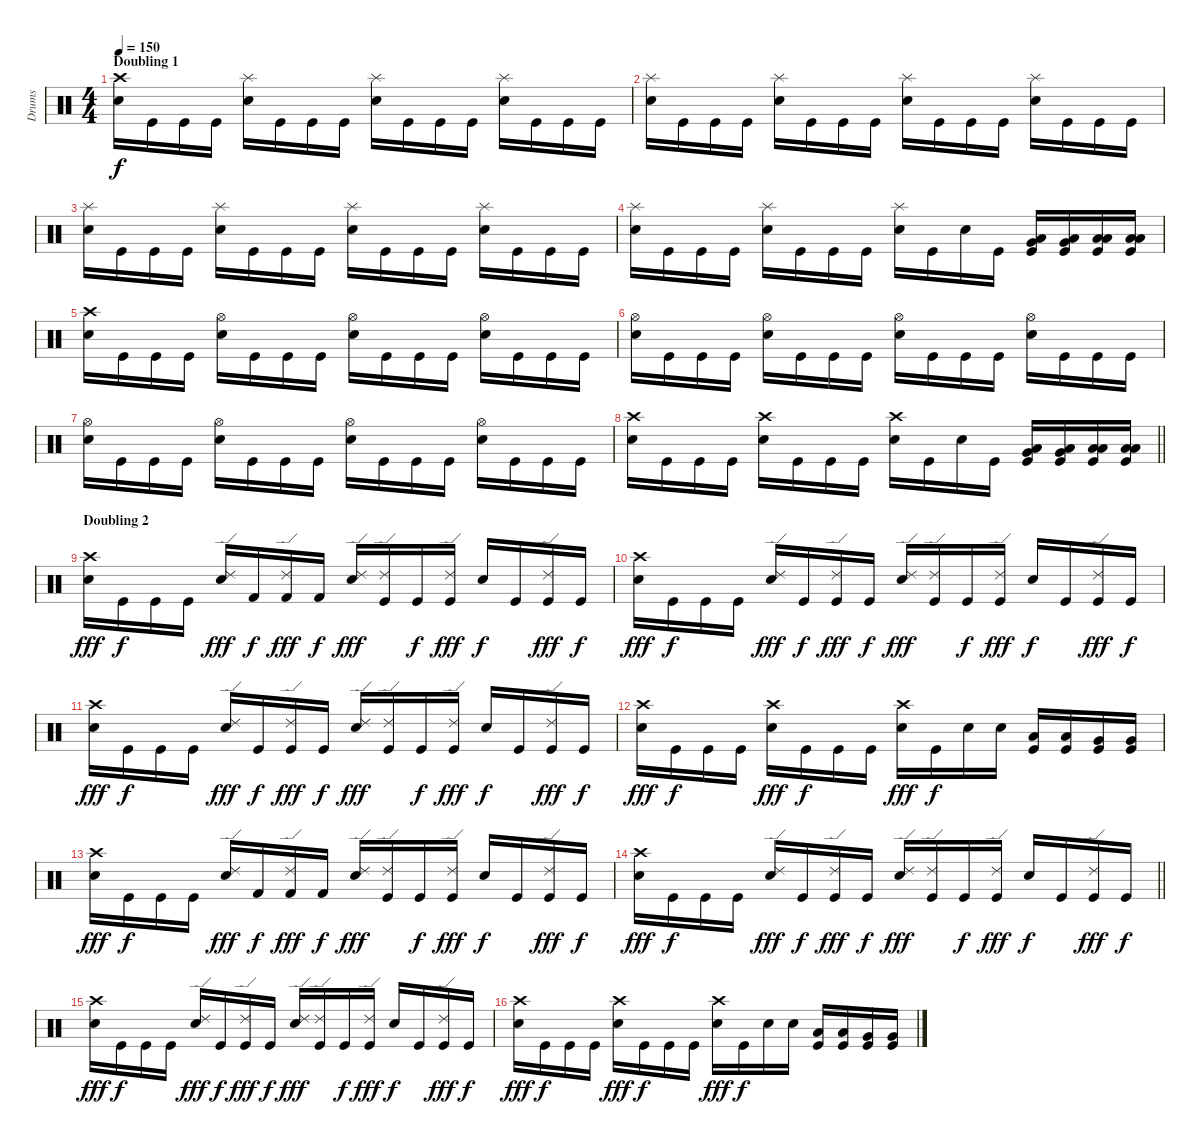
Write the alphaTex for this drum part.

\track ("Drums" "Drums") {instrument percussion}
\staff {score}
\articulation defaults
\ts (4 4)
\section ("" "Doubling 1")
\tempo 150
\clef neutral
\ks c
("Crash high (hit)" "Snare (hit) 2").16{dy f} "Kick (hit)".16 "Kick (hit)".16 "Kick (hit)".16 ("Splash (hit)" "Snare (hit) 2").16 "Kick (hit)".16 "Kick (hit)".16 "Kick (hit)".16 ("Splash (hit)" "Snare (hit) 2").16 "Kick (hit)".16 "Kick (hit)".16 "Kick (hit)".16 ("Splash (hit)" "Snare (hit) 2").16 "Kick (hit)".16 "Kick (hit)".16 "Kick (hit)".16 |
("Splash (hit)" "Snare (hit) 2").16 "Kick (hit)".16 "Kick (hit)".16 "Kick (hit)".16 ("Splash (hit)" "Snare (hit) 2").16 "Kick (hit)".16 "Kick (hit)".16 "Kick (hit)".16 ("Splash (hit)" "Snare (hit) 2").16 "Kick (hit)".16 "Kick (hit)".16 "Kick (hit)".16 ("Splash (hit)" "Snare (hit) 2").16 "Kick (hit)".16 "Kick (hit)".16 "Kick (hit)".16 |
("Splash (hit)" "Snare (hit) 2").16 "Kick (hit)".16 "Kick (hit)".16 "Kick (hit)".16 ("Splash (hit)" "Snare (hit) 2").16 "Kick (hit)".16 "Kick (hit)".16 "Kick (hit)".16 ("Splash (hit)" "Snare (hit) 2").16 "Kick (hit)".16 "Kick (hit)".16 "Kick (hit)".16 ("Splash (hit)" "Snare (hit) 2").16 "Kick (hit)".16 "Kick (hit)".16 "Kick (hit)".16 |
("Splash (hit)" "Snare (hit) 2").16 "Kick (hit)".16 "Kick (hit)".16 "Kick (hit)".16 ("Splash (hit)" "Snare (hit) 2").16 "Kick (hit)".16 "Kick (hit)".16 "Kick (hit)".16 ("Splash (hit)" "Snare (hit) 2").16 "Kick (hit)".16 "Snare (hit) 2".16 "Kick (hit)".16 ("Very Low Tom (hit)" "Low Tom (hit)" "Kick (hit)").16 ("Very Low Tom (hit)" "Low Tom (hit)" "Kick (hit)").16 ("Low Floor Tom (hit)" "Low Tom (hit)" "Kick (hit)").16 ("Low Floor Tom (hit)" "Low Tom (hit)" "Kick (hit)").16 |
("Crash high (hit)" "Snare (hit) 2").16 "Kick (hit)".16 "Kick (hit)".16 "Kick (hit)".16 ("Hi-Hat (open)" "Snare (hit) 2").16 "Kick (hit)".16 "Kick (hit)".16 "Kick (hit)".16 ("Hi-Hat (open)" "Snare (hit) 2").16 "Kick (hit)".16 "Kick (hit)".16 "Kick (hit)".16 ("Hi-Hat (open)" "Snare (hit) 2").16 "Kick (hit)".16 "Kick (hit)".16 "Kick (hit)".16 |
("Hi-Hat (open)" "Snare (hit) 2").16 "Kick (hit)".16 "Kick (hit)".16 "Kick (hit)".16 ("Hi-Hat (open)" "Snare (hit) 2").16 "Kick (hit)".16 "Kick (hit)".16 "Kick (hit)".16 ("Hi-Hat (open)" "Snare (hit) 2").16 "Kick (hit)".16 "Kick (hit)".16 "Kick (hit)".16 ("Hi-Hat (open)" "Snare (hit) 2").16 "Kick (hit)".16 "Kick (hit)".16 "Kick (hit)".16 |
("Hi-Hat (open)" "Snare (hit) 2").16 "Kick (hit)".16 "Kick (hit)".16 "Kick (hit)".16 ("Hi-Hat (open)" "Snare (hit) 2").16 "Kick (hit)".16 "Kick (hit)".16 "Kick (hit)".16 ("Hi-Hat (open)" "Snare (hit) 2").16 "Kick (hit)".16 "Kick (hit)".16 "Kick (hit)".16 ("Hi-Hat (open)" "Snare (hit) 2").16 "Kick (hit)".16 "Kick (hit)".16 "Kick (hit)".16 |
\barLineRight lightlight
("Crash high (hit)" "Snare (hit) 2").16 "Kick (hit)".16 "Kick (hit)".16 "Kick (hit)".16 ("Crash high (hit)" "Snare (hit) 2").16 "Kick (hit)".16 "Kick (hit)".16 "Kick (hit)".16 ("Crash high (hit)" "Snare (hit) 2").16 "Kick (hit)".16 "Snare (hit) 2".16 "Kick (hit)".16 ("Very Low Tom (hit)" "Low Tom (hit)" "Kick (hit)").16 ("Very Low Tom (hit)" "Low Tom (hit)" "Kick (hit)").16 ("Low Floor Tom (hit)" "Low Tom (hit)" "Kick (hit)").16 ("Low Floor Tom (hit)" "Low Tom (hit)" "Kick (hit)").16 |
\section ("" "Doubling 2")
("Crash high (hit)" "Snare (hit) 2").16{dy fff} "Kick (hit)".16{dy f} "Kick (hit)".16 "Kick (hit)".16 ("Ride (edge) 2" "Snare (hit) 2").16{dy fff} "Kick (hit) 2".16{dy f} ("Ride (edge) 2" "Kick (hit) 2").16{dy fff} "Kick (hit) 2".16{dy f} ("Ride (edge) 2" "Snare (hit) 2").16{dy fff} ("Ride (edge) 2" "Kick (hit)").16 "Kick (hit)".16{dy f} ("Ride (edge) 2" "Kick (hit)").16{dy fff} "Snare (hit) 2".16{dy f} "Kick (hit)".16 ("Ride (edge) 2" "Kick (hit)").16{dy fff} "Kick (hit)".16{dy f} |
("Crash high (hit)" "Snare (hit) 2").16{dy fff} "Kick (hit)".16{dy f} "Kick (hit)".16 "Kick (hit)".16 ("Ride (edge) 2" "Snare (hit) 2").16{dy fff} "Kick (hit)".16{dy f} ("Ride (edge) 2" "Kick (hit)").16{dy fff} "Kick (hit)".16{dy f} ("Ride (edge) 2" "Snare (hit) 2").16{dy fff} ("Ride (edge) 2" "Kick (hit)").16 "Kick (hit)".16{dy f} ("Ride (edge) 2" "Kick (hit)").16{dy fff} "Snare (hit) 2".16{dy f} "Kick (hit)".16 ("Ride (edge) 2" "Kick (hit)").16{dy fff} "Kick (hit)".16{dy f} |
("Crash high (hit)" "Snare (hit) 2").16{dy fff} "Kick (hit)".16{dy f} "Kick (hit)".16 "Kick (hit)".16 ("Ride (edge) 2" "Snare (hit) 2").16{dy fff} "Kick (hit)".16{dy f} ("Ride (edge) 2" "Kick (hit)").16{dy fff} "Kick (hit)".16{dy f} ("Ride (edge) 2" "Snare (hit) 2").16{dy fff} ("Ride (edge) 2" "Kick (hit)").16 "Kick (hit)".16{dy f} ("Ride (edge) 2" "Kick (hit)").16{dy fff} "Snare (hit) 2".16{dy f} "Kick (hit)".16 ("Ride (edge) 2" "Kick (hit)").16{dy fff} "Kick (hit)".16{dy f} |
("Crash high (hit)" "Snare (hit) 2").16{dy fff} "Kick (hit)".16{dy f} "Kick (hit)".16 "Kick (hit)".16 ("Crash high (hit)" "Snare (hit) 2").16{dy fff} "Kick (hit)".16{dy f} "Kick (hit)".16 "Kick (hit)".16 ("Crash high (hit)" "Snare (hit) 2").16{dy fff} "Kick (hit)".16{dy f} "Snare (hit) 2".16 "Snare (hit) 2".16 ("Low Tom (hit)" "Kick (hit)").16 ("Low Tom (hit)" "Kick (hit)").16 ("Very Low Tom (hit)" "Kick (hit)").16 ("Very Low Tom (hit)" "Kick (hit)").16 |
("Crash high (hit)" "Snare (hit) 2").16{dy fff} "Kick (hit)".16{dy f} "Kick (hit)".16 "Kick (hit)".16 ("Ride (edge) 2" "Snare (hit) 2").16{dy fff} "Kick (hit) 2".16{dy f} ("Ride (edge) 2" "Kick (hit) 2").16{dy fff} "Kick (hit) 2".16{dy f} ("Ride (edge) 2" "Snare (hit) 2").16{dy fff} ("Ride (edge) 2" "Kick (hit)").16 "Kick (hit)".16{dy f} ("Ride (edge) 2" "Kick (hit)").16{dy fff} "Snare (hit) 2".16{dy f} "Kick (hit)".16 ("Ride (edge) 2" "Kick (hit)").16{dy fff} "Kick (hit)".16{dy f} |
\barLineRight lightlight
("Crash high (hit)" "Snare (hit) 2").16{dy fff} "Kick (hit)".16{dy f} "Kick (hit)".16 "Kick (hit)".16 ("Ride (edge) 2" "Snare (hit) 2").16{dy fff} "Kick (hit)".16{dy f} ("Ride (edge) 2" "Kick (hit)").16{dy fff} "Kick (hit)".16{dy f} ("Ride (edge) 2" "Snare (hit) 2").16{dy fff} ("Ride (edge) 2" "Kick (hit)").16 "Kick (hit)".16{dy f} ("Ride (edge) 2" "Kick (hit)").16{dy fff} "Snare (hit) 2".16{dy f} "Kick (hit)".16 ("Ride (edge) 2" "Kick (hit)").16{dy fff} "Kick (hit)".16{dy f} |
("Crash high (hit)" "Snare (hit) 2").16{dy fff} "Kick (hit)".16{dy f} "Kick (hit)".16 "Kick (hit)".16 ("Ride (edge) 2" "Snare (hit) 2").16{dy fff} "Kick (hit)".16{dy f} ("Ride (edge) 2" "Kick (hit)").16{dy fff} "Kick (hit)".16{dy f} ("Ride (edge) 2" "Snare (hit) 2").16{dy fff} ("Ride (edge) 2" "Kick (hit)").16 "Kick (hit)".16{dy f} ("Ride (edge) 2" "Kick (hit)").16{dy fff} "Snare (hit) 2".16{dy f} "Kick (hit)".16 ("Ride (edge) 2" "Kick (hit)").16{dy fff} "Kick (hit)".16{dy f} |
("Crash high (hit)" "Snare (hit) 2").16{dy fff} "Kick (hit)".16{dy f} "Kick (hit)".16 "Kick (hit)".16 ("Crash high (hit)" "Snare (hit) 2").16{dy fff} "Kick (hit)".16{dy f} "Kick (hit)".16 "Kick (hit)".16 ("Crash high (hit)" "Snare (hit) 2").16{dy fff} "Kick (hit)".16{dy f} "Snare (hit) 2".16 "Snare (hit) 2".16 ("Low Tom (hit)" "Kick (hit)").16 ("Low Tom (hit)" "Kick (hit)").16 ("Very Low Tom (hit)" "Kick (hit)").16 ("Very Low Tom (hit)" "Kick (hit)").16
